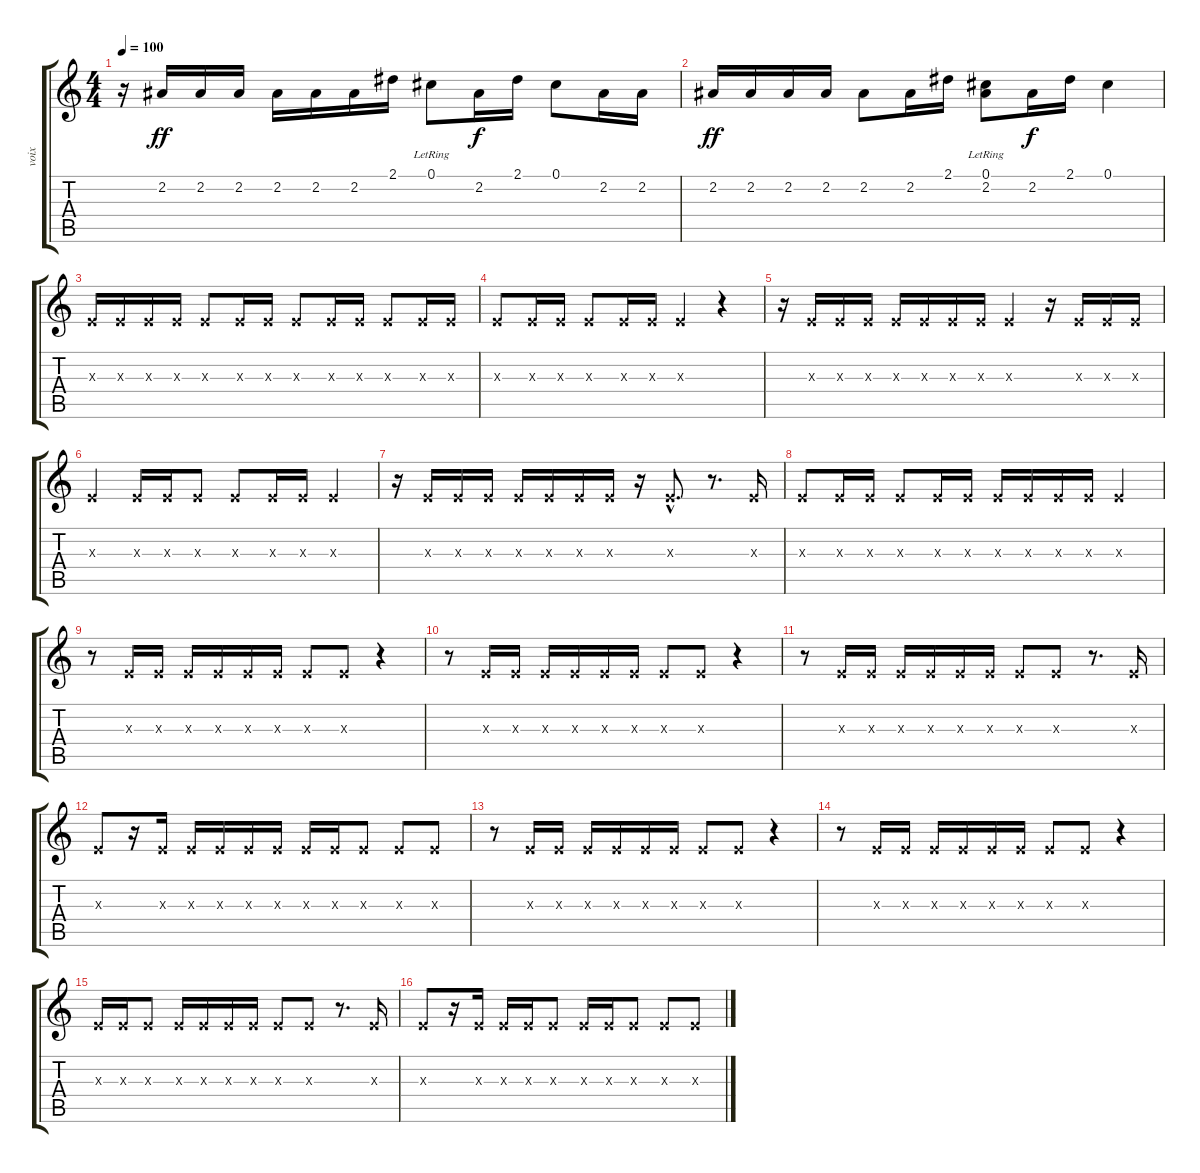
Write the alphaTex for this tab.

\track ("voix" "voix") {instrument guitarharmonics}
\staff {score tabs}
\tuning (Db4 Ab3 E3 B2 Gb2 Db2) {hide}
\ts (4 4)
\tempo 100
\clef g2
\ks c
r.16{dy f instrument violin} 2.2.16{dy ff} 2.2.16 2.2.16 2.2.16 2.2.16 2.2.16 2.1.16 0.1{lr}.8 2.2.16{dy f} 2.1.16 0.1.8 2.2.16 2.2.16 |
2.2.16{dy ff} 2.2.16 2.2.16 2.2.16 2.2.8 2.2.16 2.1.16 (0.1{lr} 2.2).8 2.2.16{dy f} 2.1.16 0.1.4 |
0.3{x}.16{instrument guitarharmonics} 0.3{x}.16 0.3{x}.16 0.3{x}.16 0.3{x}.8 0.3{x}.16 0.3{x}.16 0.3{x}.8 0.3{x}.16 0.3{x}.16 0.3{x}.8 0.3{x}.16 0.3{x}.16 |
0.3{x}.8 0.3{x}.16 0.3{x}.16 0.3{x}.8 0.3{x}.16 0.3{x}.16 0.3{x}.4 r.4 |
r.16 0.3{x}.16 0.3{x}.16 0.3{x}.16 0.3{x}.16 0.3{x}.16 0.3{x}.16 0.3{x}.16 0.3{x}.4 r.16 0.3{x}.16 0.3{x}.16 0.3{x}.16 |
0.3{x}.4 0.3{x}.16 0.3{x}.16 0.3{x}.8 0.3{x}.8 0.3{x}.16 0.3{x}.16 0.3{x}.4 |
r.16 0.3{x}.16 0.3{x}.16 0.3{x}.16 0.3{x}.16 0.3{x}.16 0.3{x}.16 0.3{x}.16 r.16 0.3{hac x}.8{d} r.8{d} 0.3{x}.16 |
0.3{x}.8 0.3{x}.16 0.3{x}.16 0.3{x}.8 0.3{x}.16 0.3{x}.16 0.3{x}.16 0.3{x}.16 0.3{x}.16 0.3{x}.16 0.3{x}.4 |
r.8 0.3{x}.16 0.3{x}.16 0.3{x}.16 0.3{x}.16 0.3{x}.16 0.3{x}.16 0.3{x}.8 0.3{x}.8 r.4 |
r.8 0.3{x}.16 0.3{x}.16 0.3{x}.16 0.3{x}.16 0.3{x}.16 0.3{x}.16 0.3{x}.8 0.3{x}.8 r.4 |
r.8 0.3{x}.16 0.3{x}.16 0.3{x}.16 0.3{x}.16 0.3{x}.16 0.3{x}.16 0.3{x}.8 0.3{x}.8 r.8{d} 0.3{x}.16 |
0.3{x}.8 r.16 0.3{x}.16 0.3{x}.16 0.3{x}.16 0.3{x}.16 0.3{x}.16 0.3{x}.16 0.3{x}.16 0.3{x}.8 0.3{x}.8 0.3{x}.8 |
r.8 0.3{x}.16 0.3{x}.16 0.3{x}.16 0.3{x}.16 0.3{x}.16 0.3{x}.16 0.3{x}.8 0.3{x}.8 r.4 |
r.8 0.3{x}.16 0.3{x}.16 0.3{x}.16 0.3{x}.16 0.3{x}.16 0.3{x}.16 0.3{x}.8 0.3{x}.8 r.4 |
0.3{x}.16 0.3{x}.16 0.3{x}.8 0.3{x}.16 0.3{x}.16 0.3{x}.16 0.3{x}.16 0.3{x}.8 0.3{x}.8 r.8{d} 0.3{x}.16 |
0.3{x}.8 r.16 0.3{x}.16 0.3{x}.16 0.3{x}.16 0.3{x}.8 0.3{x}.16 0.3{x}.16 0.3{x}.8 0.3{x}.8 0.3{x}.8
